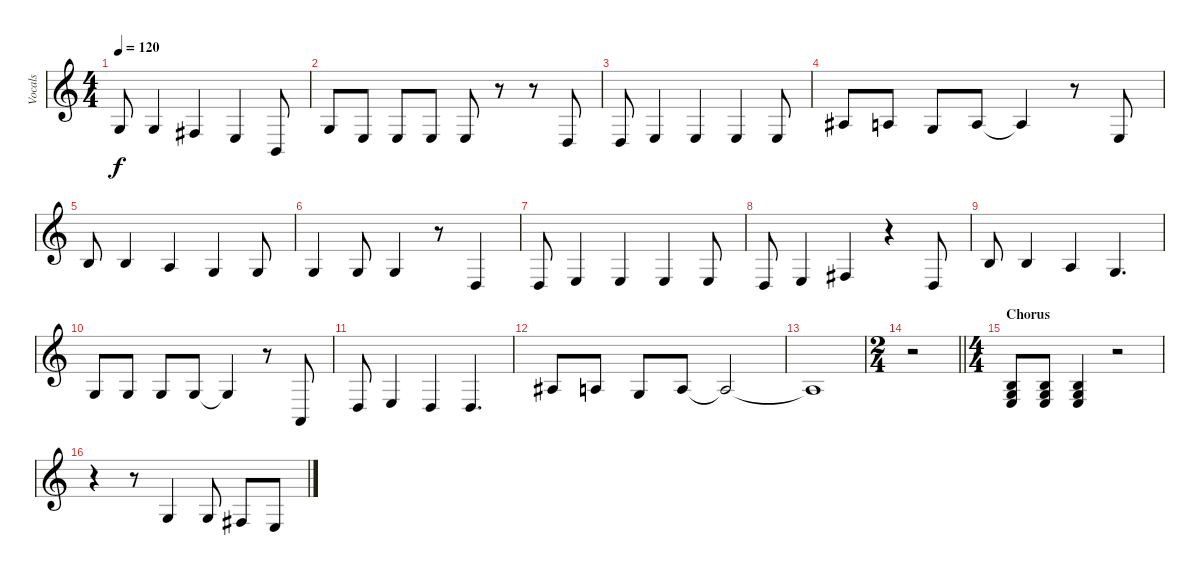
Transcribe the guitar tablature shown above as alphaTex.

\track ("Vocals" "Vocals") {instrument synthvoice}
\staff {score}
\tuning (E4 B3 G3 D3 A2 E2) {hide}
\ts (4 4)
\tempo 120
\clef g2
\ks c
5.4.8{dy f} 5.4.4 4.4.4 2.4.4 2.5.8 |
5.4.8 2.4.8 2.4.8 2.4.8 2.4.8 r.8 r.8 5.5.8 |
5.5.8 2.4.4 2.4.4 2.4.4 2.4.8 |
3.3.8 2.3.8 5.4.8 2.3.8 2.3{t}.4 r.8 2.4.8 |
4.3.8 4.3.4 2.3.4 5.4.4 5.4.8 |
5.4.4 5.4.8 5.4.4 r.8 5.5.4 |
5.5.8 2.4.4 2.4.4 2.4.4 2.4.8 |
5.5.8 2.4.4 4.4.4 r.4 5.5.8 |
4.3.8 4.3.4 7.4.4 5.4.4{d} |
5.4.8 5.4.8 5.4.8 5.4.8 5.4{t}.4 r.8 5.6.8 |
5.5.8 7.5.4 5.5.4 5.5.4{d} |
3.3.8 2.3.8 5.4.8 2.3.8 2.3{t}.2 |
2.3{t}.1 |
\ts (2 4)
\barLineRight lightlight
r.2 |
\ts (4 4)
\section ("" "Chorus")
(4.3 5.4 7.5).8 (4.3 5.4 7.5).8 (4.3 5.4 7.5).4 r.2 |
r.4 r.8 5.4.4 5.4.8 4.4.8 2.4.8
